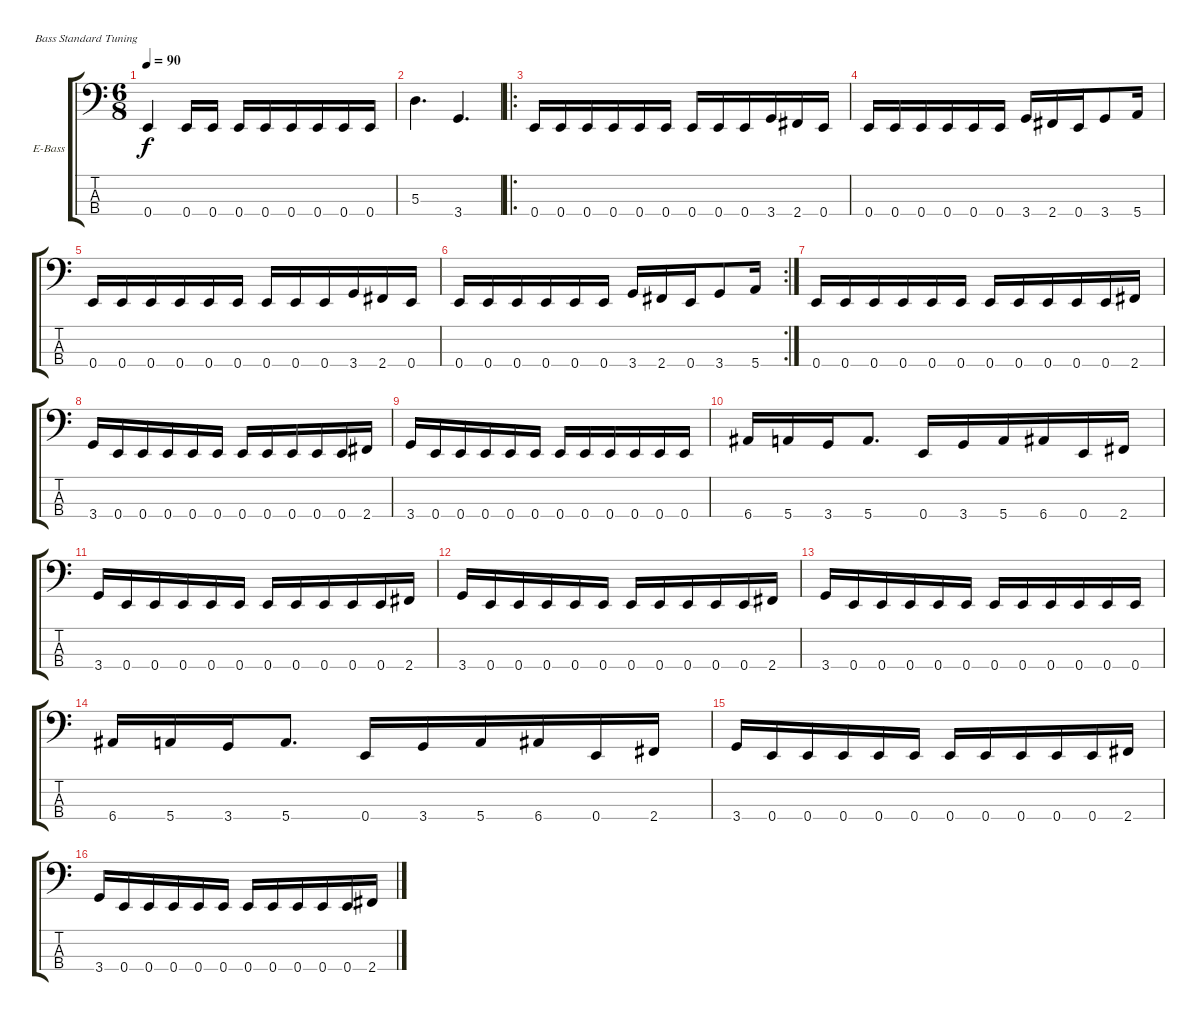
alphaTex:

\defaultSystemsLayout 4
\bracketExtendMode groupsimilarinstruments
\firstSystemTrackNameOrientation horizontal
\otherSystemsTrackNameOrientation horizontal
\track ("Peter Baltes" "E-Bass") {instrument electricbassfinger}
\staff {score tabs}
\tuning (G2 D2 A1 E1)
\ts (6 8)
\tempo 90
\clef f4
\ks c
0.4.4{dy f} 0.4.16 0.4.16 0.4.16 0.4.16 0.4.16 0.4.16 0.4.16 0.4.16 |
5.3.4{d} 3.4.4{d} |
\ro
0.4.16 0.4.16 0.4.16 0.4.16 0.4.16 0.4.16 0.4.16 0.4.16 0.4.16 3.4.16 2.4.16 0.4.16 |
0.4.16 0.4.16 0.4.16 0.4.16 0.4.16 0.4.16 3.4.16 2.4.16 0.4.16 3.4.8 5.4.16 |
0.4.16 0.4.16 0.4.16 0.4.16 0.4.16 0.4.16 0.4.16 0.4.16 0.4.16 3.4.16 2.4.16 0.4.16 |
\rc 2
0.4.16 0.4.16 0.4.16 0.4.16 0.4.16 0.4.16 3.4.16 2.4.16 0.4.16 3.4.8 5.4.16 |
0.4.16 0.4.16 0.4.16 0.4.16 0.4.16 0.4.16 0.4.16 0.4.16 0.4.16 0.4.16 0.4.16 2.4.16 |
3.4.16 0.4.16 0.4.16 0.4.16 0.4.16 0.4.16 0.4.16 0.4.16 0.4.16 0.4.16 0.4.16 2.4.16 |
3.4.16 0.4.16 0.4.16 0.4.16 0.4.16 0.4.16 0.4.16 0.4.16 0.4.16 0.4.16 0.4.16 0.4.16 |
6.4.16 5.4.16 3.4.16 5.4.8{d} 0.4.16 3.4.16 5.4.16 6.4.16 0.4.16 2.4.16 |
3.4.16 0.4.16 0.4.16 0.4.16 0.4.16 0.4.16 0.4.16 0.4.16 0.4.16 0.4.16 0.4.16 2.4.16 |
3.4.16 0.4.16 0.4.16 0.4.16 0.4.16 0.4.16 0.4.16 0.4.16 0.4.16 0.4.16 0.4.16 2.4.16 |
3.4.16 0.4.16 0.4.16 0.4.16 0.4.16 0.4.16 0.4.16 0.4.16 0.4.16 0.4.16 0.4.16 0.4.16 |
6.4.16 5.4.16 3.4.16 5.4.8{d} 0.4.16 3.4.16 5.4.16 6.4.16 0.4.16 2.4.16 |
3.4.16 0.4.16 0.4.16 0.4.16 0.4.16 0.4.16 0.4.16 0.4.16 0.4.16 0.4.16 0.4.16 2.4.16 |
3.4.16 0.4.16 0.4.16 0.4.16 0.4.16 0.4.16 0.4.16 0.4.16 0.4.16 0.4.16 0.4.16 2.4.16
